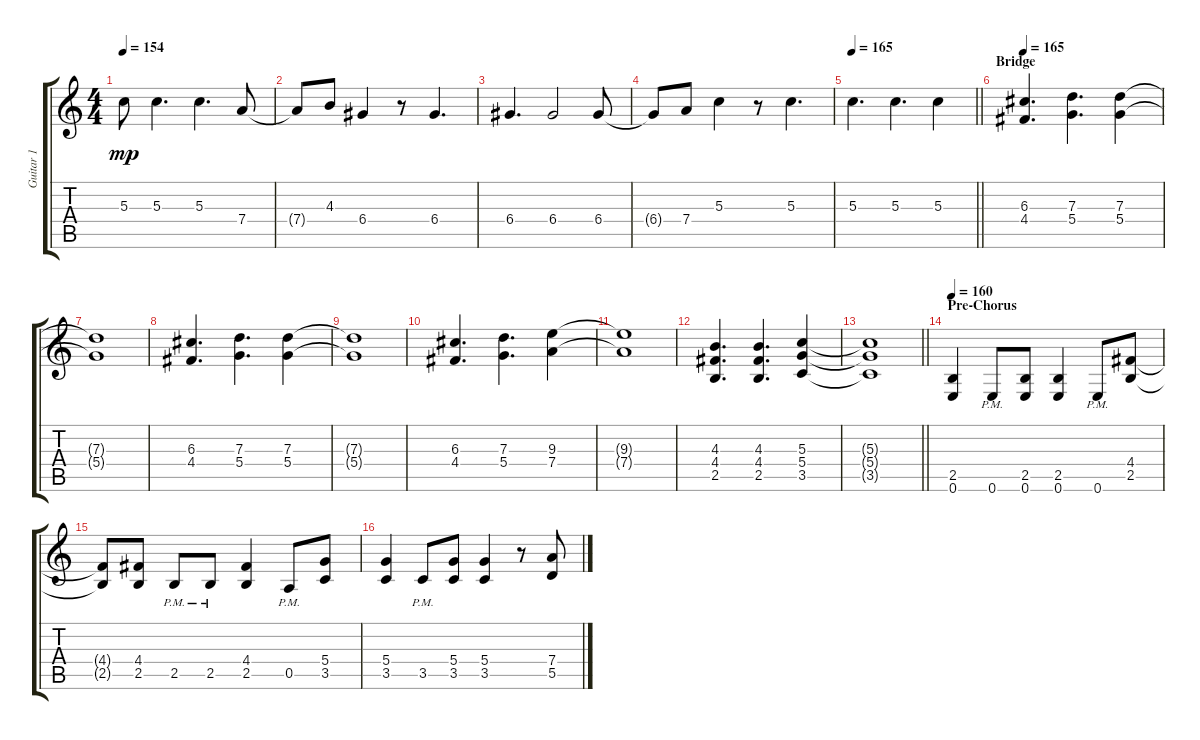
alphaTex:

\track ("Guitar 1" "Guitar 1") {instrument electricguitarclean}
\staff {score tabs}
\tuning (E4 B3 G3 D3 A2 E2) {hide}
\ts (4 4)
\tempo 154
\clef g2
\ks c
5.3{t}.8{dy mp} 5.3.4{d} 5.3.4{d} 7.4.8 |
7.4{t}.8 4.3.8 6.4.4 r.8 6.4.4{d} |
6.4.4{d} 6.4.2 6.4.8 |
6.4{t}.8 7.4.8 5.3.4 r.8 5.3.4{d} |
\tempo 165
\barLineRight lightlight
5.3.4{d} 5.3.4{d} 5.3.4 |
\section ("" "Bridge")
\tempo 165
(6.3 4.4).4{d instrument distortionguitar} (7.3 5.4).4{d} (7.3 5.4).4 |
(7.3{t} 5.4{t}).1 |
(6.3 4.4).4{d} (7.3 5.4).4{d} (7.3 5.4).4 |
(7.3{t} 5.4{t}).1 |
(6.3 4.4).4{d} (7.3 5.4).4{d} (9.3 7.4).4 |
(9.3{t} 7.4{t}).1 |
(4.3 4.4 2.5).4{d} (4.3 4.4 2.5).4{d} (5.3 5.4 3.5).4 |
\barLineRight lightlight
(5.3{t} 5.4{t} 3.5{t}).1 |
\section ("" "Pre-Chorus")
\tempo 160
(2.5 0.6).4 0.6{pm}.8 (2.5 0.6).8 (2.5 0.6).4 0.6{pm}.8 (4.4 2.5).8 |
(4.4{t} 2.5{t}).8 (4.4 2.5).8 2.5{pm}.8 2.5{pm}.8 (4.4 2.5).4 0.5{pm}.8 (5.4 3.5).8 |
(5.4 3.5).4 3.5{pm}.8 (5.4 3.5).8 (5.4 3.5).4 r.8 (7.4 5.5).8
